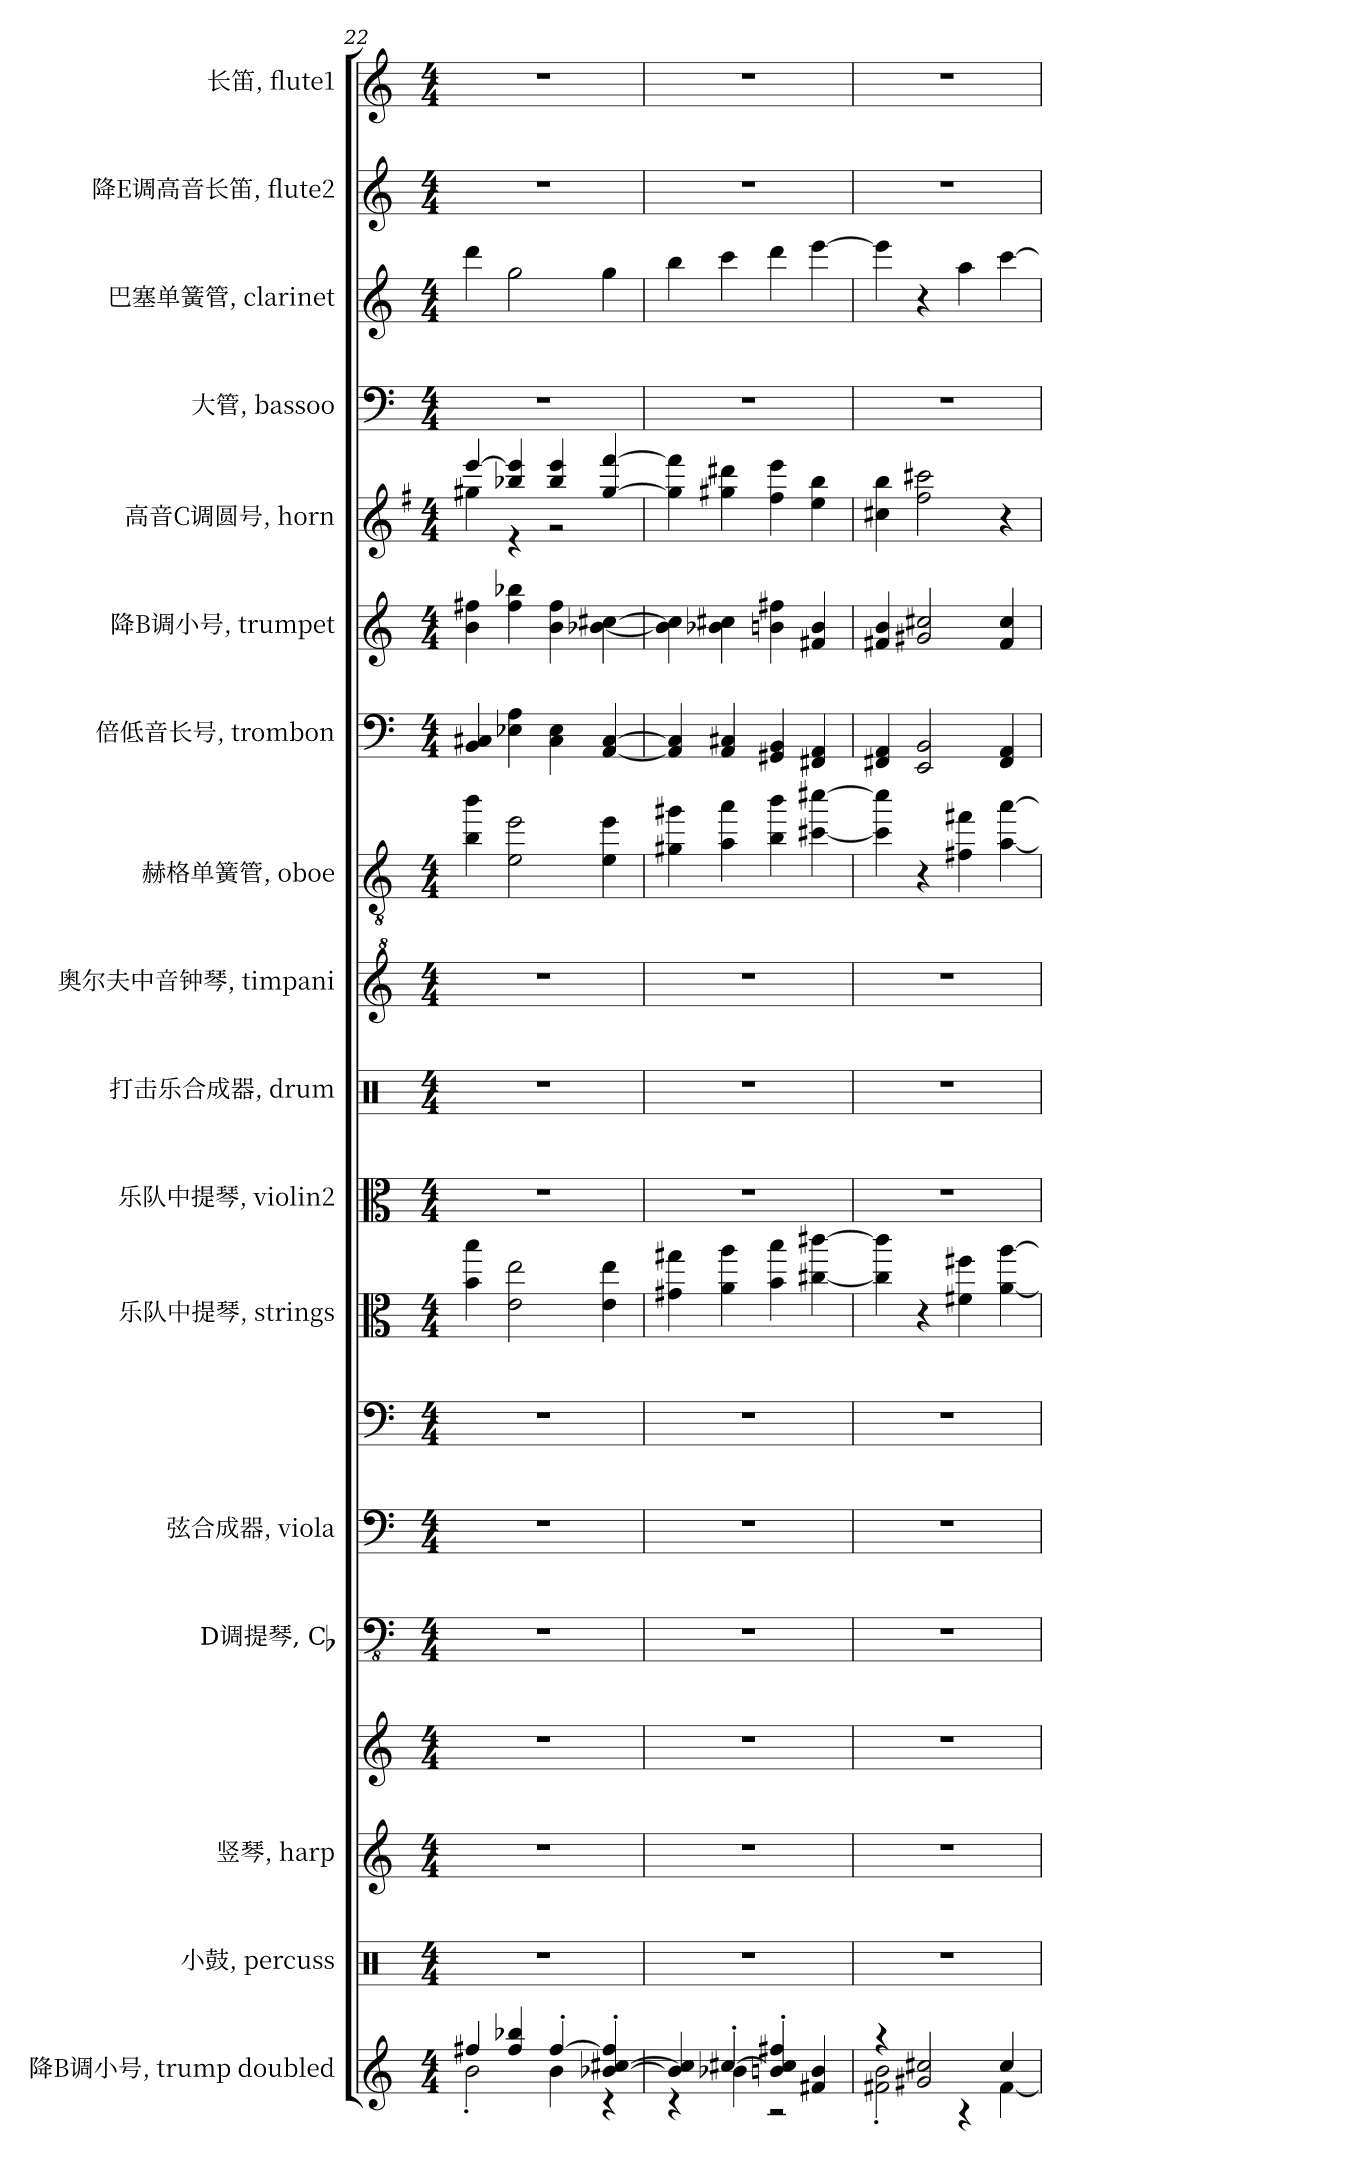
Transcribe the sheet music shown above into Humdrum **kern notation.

**kern	**kern	**kern	**kern	**kern	**kern	**kern	**kern	**kern	**kern	**kern	**kern	**kern	**kern	**kern	**kern	**kern	**kern	**kern
*part17	*part16	*part15	*part15	*part14	*part13	*part13	*part12	*part11	*part10	*part9	*part8	*part7	*part6	*part5	*part4	*part3	*part2	*part1
*staff19	*staff18	*staff17	*staff16	*staff15	*staff14	*staff13	*staff12	*staff11	*staff10	*staff9	*staff8	*staff7	*staff6	*staff5	*staff4	*staff3	*staff2	*staff1
*I"降B调小号, trump doubled	*I"小鼓, percuss	*I"竖琴, harp	*	*I"D调提琴, Cb	*I"弦合成器, viola	*	*I"乐队中提琴, strings	*I"乐队中提琴, violin2	*I"打击乐合成器, drum	*I"奥尔夫中音钟琴, timpani	*I"赫格单簧管, oboe	*I"倍低音长号, trombon	*I"降B调小号, trumpet	*I"高音C调圆号, horn	*I"大管, bassoo	*I"巴塞单簧管, clarinet	*I"降E调高音长笛, flute2	*I"长笛, flute1
*	*	*I'Hrp.	*	*	*	*	*	*	*	*	*	*	*I'B♭ Tpt.	*	*	*	*	*I'Fl.
!!LO:PB:g=z
*clefG2	*clefX	*clefG2	*clefG2	*clefFv4	*clefF4	*clefF4	*clefC3	*clefC3	*clefX	*clefG^2	*clefGv2	*clefF4	*clefG2	*clefG2	*clefF4	*clefG2	*clefG2	*clefG2
*ITrd1c2	*	*	*	*ITrd7c12	*	*	*	*	*	*	*	*	*ITrd1c2	*ITrd4c7	*	*ITrd2c3	*ITrd-2c-3	*
*k[b-e-]	*k[]	*k[]	*k[]	*k[]	*k[]	*k[]	*k[]	*k[]	*k[]	*k[]	*k[]	*k[]	*k[b-e-]	*k[]	*k[]	*k[f#c#g#]	*k[b-e-a-]	*k[]
*M4/4	*M4/4	*M4/4	*M4/4	*M4/4	*M4/4	*M4/4	*M4/4	*M4/4	*M4/4	*M4/4	*M4/4	*M4/4	*M4/4	*M4/4	*M4/4	*M4/4	*M4/4	*M4/4
=22	=22	=22	=22	=22	=22	=22	=22	=22	=22	=22	=22	=22	=22	=22	=22	=22	=22	=22
*^	*	*	*	*	*	*	*	*	*	*	*	*	*	*^	*	*	*	*
4een/	2a'\	1r	1r	1r	1r	1r	1r	4b\ 4bb\	1r	1r	1r	4b\ 4bb\	4BB/ 4C#X/	4a\ 4een\	[4aa/	4cc#X\	1r	4bb\	1r	1r
4ee/ 4aa-X/	.	.	.	.	.	.	.	2e\ 2ee\	.	.	.	2e\ 2ee\	4E-X\ 4A\	4ee\ 4aa-X\	4ee-X/ 4aa/]	4r	.	2ee\	.	.
[4ee'/	4a\	.	.	.	.	.	.	.	.	.	.	.	4C#\ 4E-\	4a\ 4ee\	4ee-/ 4aa/	2r	.	.	.	.
[4a-X/' [4bn/' 4ee/]'	4r	.	.	.	.	.	.	4e\ 4ee\	.	.	.	4e\ 4ee\	[4AA/ [4C#/	[4a-X\ [4bn\	[4cc#/ [4bb/	.	.	4ee\	.	.
*	*	*	*	*	*	*	*	*	*	*	*	*	*	*	*v	*v	*	*	*	*
=23	=23	=23	=23	=23	=23	=23	=23	=23	=23	=23	=23	=23	=23	=23	=23	=23	=23	=23	=23
4a-/] 4b/]	4r	1r	1r	1r	1r	1r	1r	4g#X\ 4gg#X\	1r	1r	1r	4g#X\ 4gg#X\	4AA/] 4C#/]	4a-\] 4b\]	4cc#\] 4bb\]	1r	4gg#\	1r	1r
[4bn'/	4a-X\	.	.	.	.	.	.	4a\ 4aa\	.	.	.	4a\ 4aa\	4AA/ 4C#X/	4a-X\ 4bn\	4cc#X\ 4gg#X\	.	4aa\	.	.
4an/' 4b/]' 4een/'	2r	.	.	.	.	.	.	4b\ 4bb\	.	.	.	4b\ 4bb\	4GG#X/ 4BB/	4an\ 4een\	4b\ 4aa\	.	4bb\	.	.
4en/ 4a/	.	.	.	.	.	.	.	[4cc#X\ [4ccc#X\	.	.	.	[4cc#X\ [4ccc#X\	4FF#X/ 4AA/	4en/ 4a/	4a\ 4ee\	.	[4ccc#\	.	.
=24	=24	=24	=24	=24	=24	=24	=24	=24	=24	=24	=24	=24	=24	=24	=24	=24	=24	=24	=24
4r	2en\' 2a\'	1r	1r	1r	1r	1r	1r	4cc#\] 4ccc#\]	1r	1r	1r	4cc#\] 4ccc#\]	4FF#X/ 4AA/	4en/ 4a/	4f#X\ 4ee\	1r	4ccc#\]	1r	1r
2f#X/ 2bn/	.	.	.	.	.	.	.	4r	.	.	.	4r	2EE/ 2BB/	2f#X/ 2bn/	2b\ 2ff#X\	.	4r	.	.
.	4r	.	.	.	.	.	.	4f#X\ 4ff#X\	.	.	.	4f#X\ 4ff#X\	.	.	.	.	4ff#\	.	.
4b/	[4e\	.	.	.	.	.	.	[4a\ [4aa\	.	.	.	[4a\ [4aa\	4FF#/ 4AA/	4e/ 4b/	4r	.	[4aa\	.	.
*v	*v	*	*	*	*	*	*	*	*	*	*	*	*	*	*	*	*	*	*
=	=	=	=	=	=	=	=	=	=	=	=	=	=	=	=	=	=	=
*-	*-	*-	*-	*-	*-	*-	*-	*-	*-	*-	*-	*-	*-	*-	*-	*-	*-	*-
